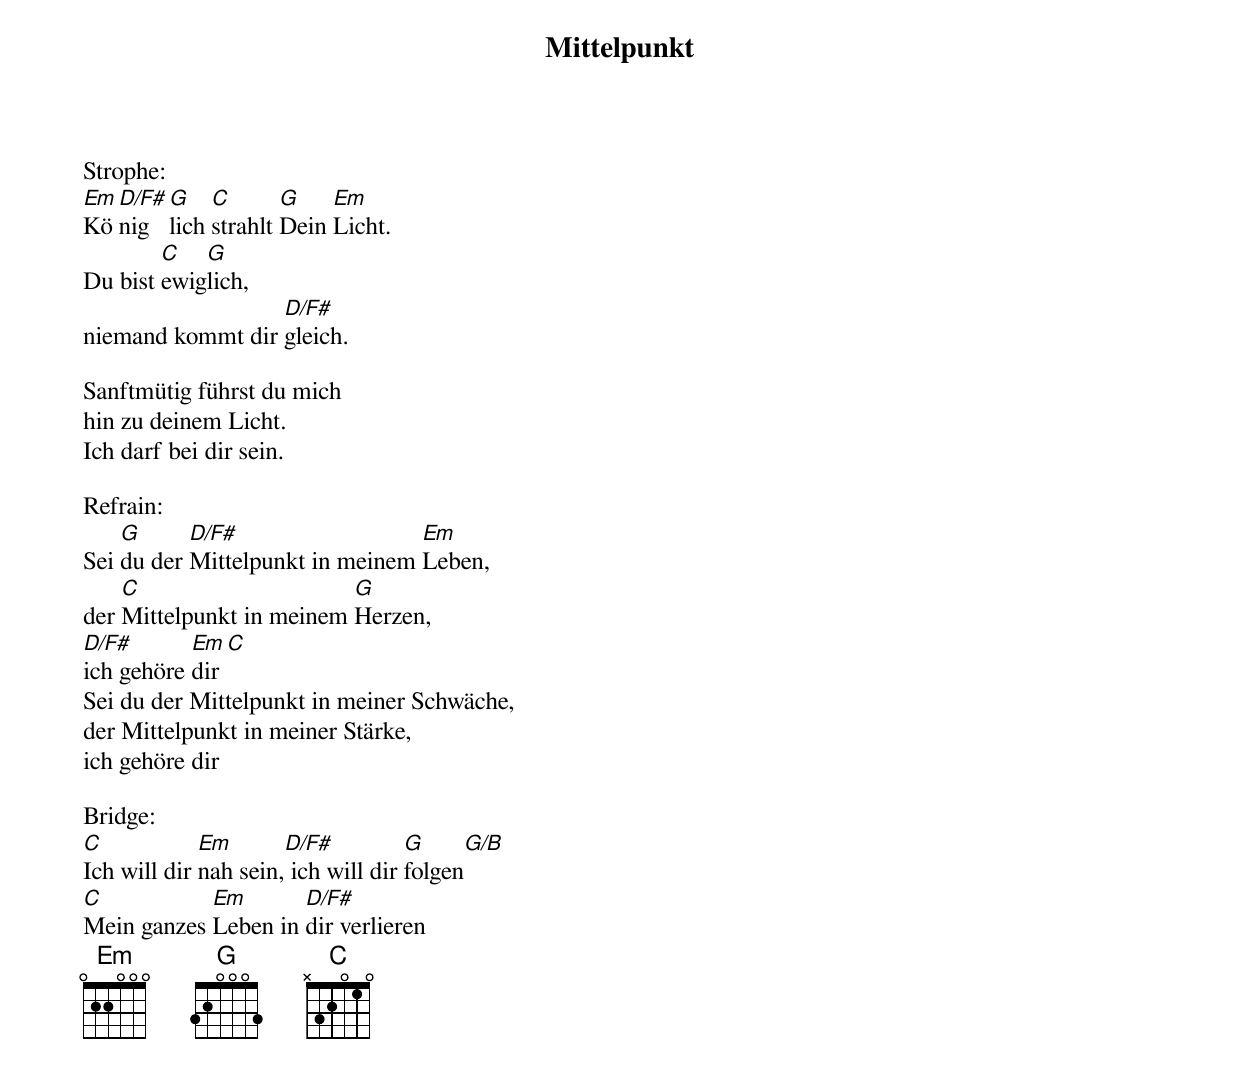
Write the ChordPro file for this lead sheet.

{title:Mittelpunkt}
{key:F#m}

Strophe:
[Em]Kö[D/F#]nig[G]lich [C]strahlt [G]Dein [Em]Licht.
Du bist [C]ewig[G]lich,
niemand kommt dir [D/F#]gleich.

Sanftmütig führst du mich
hin zu deinem Licht.
Ich darf bei dir sein.

Refrain:
Sei [G]du der [D/F#]Mittelpunkt in meinem [Em]Leben,
der [C]Mittelpunkt in meinem [G]Herzen,
[D/F#]ich gehöre [Em]dir[C]
Sei du der Mittelpunkt in meiner Schwäche,
der Mittelpunkt in meiner Stärke,
ich gehöre dir

Bridge:
[C]Ich will dir [Em]nah sein,[D/F#] ich will dir [G]folgen[G/B]
[C]Mein ganzes [Em]Leben in [D/F#]dir verlieren
